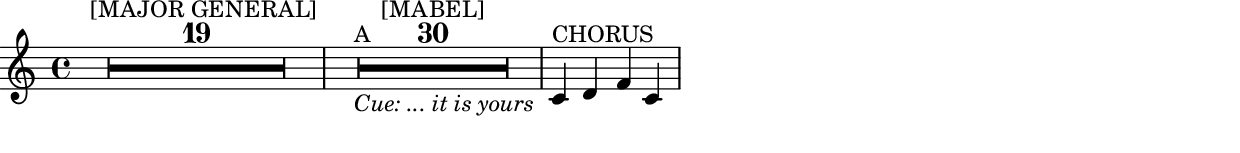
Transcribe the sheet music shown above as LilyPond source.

%% Generated by lilypond-book.py
%% Options: [exampleindent=10.16\mm,indent=0\mm,line-width=160\mm]
\include "lilypond-book-preamble.ly"


% ****************************************************************
% Start cut-&-pastable-section
% ****************************************************************



\paper {
  indent = 0\mm
  line-width = 160\mm
  % offset the left padding, also add 1mm as lilypond creates cropped
  % images with a little space on the right
  line-width = #(- line-width (* mm  3.000000) (* mm 1))
}

\layout {
  
}





% ****************************************************************
% ly snippet:
% ****************************************************************
\sourcefilename "multi-measure-rest-markup.ly"
\sourcefileline 0
% DO NOT EDIT this file manually; it is automatically
% generated from Documentation/snippets/new
% Make any changes in Documentation/snippets/new/
% and then run scripts/auxiliar/makelsr.py
%
% This file is in the public domain.
%% Note: this file works from version 2.19.20

\version "2.19.20"

\header {
%% Translation of GIT committish: 2ba2ca2073f389842aa87f85b6c740b8488f0125
  texidoces = "
Los elementos de marcado aplicados a un silencio multicompás se
centran encima o debajo de éste.  Los elementos de marcado extensos
que se adjuntan a silencios multicompás no producen la expansión del
compás.  Para expandir un silencio multicompás de forma que quepa todo
el marcado, utilice un acorde vacío con un marcado aplicado antes del
silencio multicompás.

El texto aplicado a un siencio sparador de esta forma se alinea por la
izquierda a la posición en que la nota estaría situada dentro del
compás, pero si la longitud del compás está determinada por la
longitud del texto, éste aparecerá centrado.

"
  doctitlees = "Marcado de silencios multicompás"

%% Translation of GIT committish: e0808cc5f4890c5f8f03ed1be48fc911627afea4
  texidocit = "
Il testo a margine di una pausa multipla viene centrato sopra o sotto
di essa.  Se il testo è lungo, la misura non si espanderà.  Per espandere
la pausa multipla in modo che si allinei col testo, conviene usare un accordo
vuoto con del testo attaccato prima della pausa multipla.

Il testo così attaccato a una nota spaziatrice viene allineato a sinistra della
posizione in cui la nota sarebbe posta nella misura, ma se la lunghezza della
misura è determinata dalla lunghezza del testo, il testo verrà centrato.

"
  doctitleit = "Testo a margine delle pause multiple"

%% Translation of GIT committish: 0a868be38a775ecb1ef935b079000cebbc64de40
  texidocde = "Textbeschriftungen, die an Mehrtaktpausen gehängt wird,
wird über oder unter der Pause zentriert.  Lange Beschriftungen
lassen den Takt nicht breiter werden.  Um eine Mehrtaktpause einer
Beschriftung anzupassen, muss eine unsichtbare Pause mit der
Beschriftung direkt vor der Mehrtaktpause eingesetzt werden.

Man sollte beachten, dass unsichtbare Pausen automatische Taktstriche
nach sich ziehen.  Text, der an eine unsichtbare Pause gehängt wird,
ist links ausgerichtet an der Position, wo die Pause erscheinen
würde.  Wenn aber die Länge des Taktes durch die Länge des Textes
bestimmt wird, sieht es so aus, als ob der Text zentriert gesetzt
ist."

  doctitlede = "Textbeschriftung und Mehrtaktpausen"



%% Translation of GIT committish: 3bcb9ffb9e2ecd44866e51fe712ffec181775ecf
  texidocfr = "
Lorsque du texte est attaché à un silence multimesure, il sera centré
dans la mesure, au-dessus ou en dessous de la portée.  Afin d'étirer la
mesure dans le cas ou ce texte est relativement long, il suffit
d'insérer un accord vide auquel on attache le texte en question,
avant le silence multimesure.

Le texte attaché à un silence invisible sera aligné sur la gauche de
là où serait positionnée la note dans la mesure.  Cependant, si la
taille de la mesure est déterminée par la longueur du texte, il
apparaîtra comme centré.

"
  doctitlefr = "Ajout de texte à un silence multimesure"

  lsrtags = "rhythms, text"

  texidoc = "
Markups attached to a multi-measure rest will be centered above or
below it.  Long markups attached to multi-measure rests do not cause
the measure to expand.  To expand a multi-measure rest to fit the
markup, use an empty chord with an attached markup before the
multi-measure rest.

Text attached to a spacer rest in this way is left-aligned to the
position where the note would be placed in the measure, but if the
measure length is determined by the length of the text, the text will
appear to be centered.

"
  doctitle = "Multi-measure rest markup"
} % begin verbatim


\relative c' {
  \compressMMRests {
    \textLengthOn
    <>^\markup { [MAJOR GENERAL] }
    R1*19
    <>_\markup { \italic { Cue: ... it is yours } }
    <>^\markup { A }
    R1*30^\markup { [MABEL] }
    \textLengthOff
    c4^\markup { CHORUS } d f c
  }
}



% ****************************************************************
% end ly snippet
% ****************************************************************
